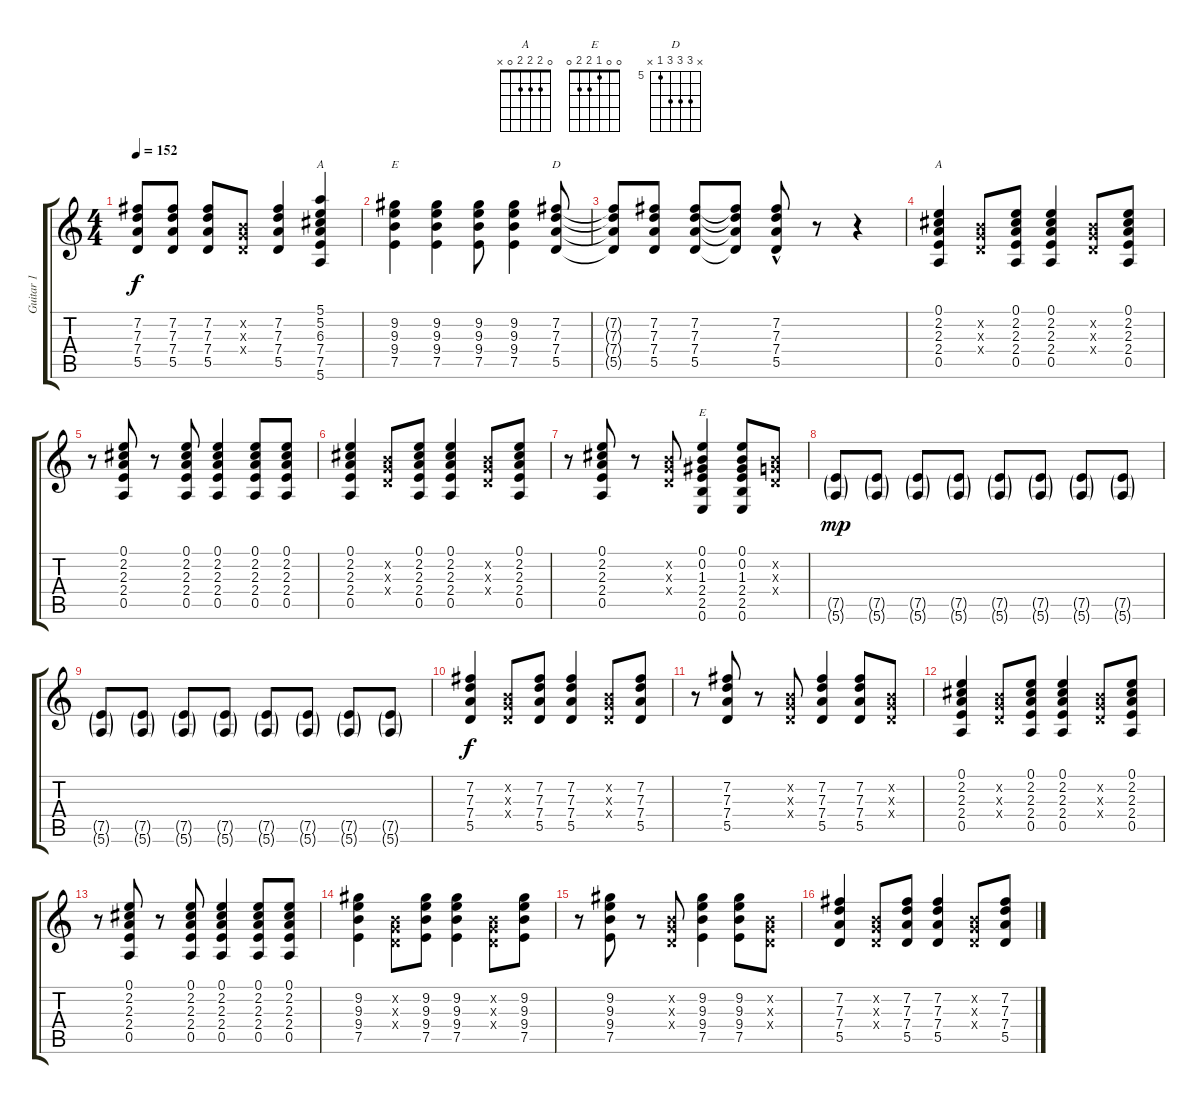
\track ("Guitar 1" "Guitar 1") {instrument distortionguitar}
\staff {score tabs}
\tuning (E4 B3 G3 D3 A2 E2) {hide}
\chord ("A" 5 5 6 7 7 5) {firstfret 5}
\chord ("E" x 9 9 9 7 x) {firstfret 7}
\chord ("D" x 7 7 7 5 x) {firstfret 5}
\chord ("A" 0 2 2 2 0 x)
\chord ("E" 0 0 1 2 2 0)
\ts (4 4)
\tempo 152
\clef g2
\ks c
(7.2{t} 7.3{t} 7.4{t} 5.5{t}).8{dy f} (7.2 7.3 7.4 5.5).8 (7.2 7.3 7.4 5.5).8 (0.2{x} 0.3{x} 0.4{x}).8 (7.2 7.3 7.4 5.5).4 (5.1 5.2 6.3 7.4 7.5 5.6).4{ch "A"} |
(9.2 9.3 9.4 7.5).4{ch "E"} (9.2 9.3 9.4 7.5).4 (9.2 9.3 9.4 7.5).8 (9.2 9.3 9.4 7.5).4 (7.2 7.3 7.4 5.5).8{ch "D"} |
(7.2{t} 7.3{t} 7.4{t} 5.5{t}).8 (7.2 7.3 7.4 5.5).8 (7.2 7.3 7.4 5.5).8 (7.2{t} 7.3{t} 7.4{t} 5.5{t}).8 (7.2 7.3{hac} 7.4 5.5).8 r.8 r.4 |
(0.1 2.2 2.3 2.4 0.5).4{ch "A"} (0.2{x} 0.3{x} 0.4{x}).8 (0.1 2.2 2.3 2.4 0.5).8 (0.1 2.2 2.3 2.4 0.5).4 (0.2{x} 0.3{x} 0.4{x}).8 (0.1 2.2 2.3 2.4 0.5).8 |
r.8 (0.1 2.2 2.3 2.4 0.5).8 r.8 (0.1 2.2 2.3 2.4 0.5).8 (0.1 2.2 2.3 2.4 0.5).4 (0.1 2.2 2.3 2.4 0.5).8 (0.1 2.2 2.3 2.4 0.5).8 |
(0.1 2.2 2.3 2.4 0.5).4 (0.2{x} 0.3{x} 0.4{x}).8 (0.1 2.2 2.3 2.4 0.5).8 (0.1 2.2 2.3 2.4 0.5).4 (0.2{x} 0.3{x} 0.4{x}).8 (0.1 2.2 2.3 2.4 0.5).8 |
r.8 (0.1 2.2 2.3 2.4 0.5).8 r.8 (0.2{x} 0.3{x} 0.4{x}).8 (0.1 0.2 1.3 2.4 2.5 0.6).4{ch "E"} (0.1 0.2 1.3 2.4 2.5 0.6).8 (0.2{x} 0.3{x} 0.4{x}).8 |
(7.5{g} 5.6{g}).8{dy mp instrument electricguitarmuted} (7.5{g} 5.6{g}).8 (7.5{g} 5.6{g}).8 (7.5{g} 5.6{g}).8 (7.5{g} 5.6{g}).8 (7.5{g} 5.6{g}).8 (7.5{g} 5.6{g}).8 (7.5{g} 5.6{g}).8 |
(7.5{g} 5.6{g}).8 (7.5{g} 5.6{g}).8 (7.5{g} 5.6{g}).8 (7.5{g} 5.6{g}).8 (7.5{g} 5.6{g}).8 (7.5{g} 5.6{g}).8 (7.5{g} 5.6{g}).8 (7.5{g} 5.6{g}).8 |
(7.2 7.3 7.4 5.5).4{dy f instrument overdrivenguitar} (0.2{x} 0.3{x} 0.4{x}).8 (7.2 7.3 7.4 5.5).8 (7.2 7.3 7.4 5.5).4 (0.2{x} 0.3{x} 0.4{x}).8 (7.2 7.3 7.4 5.5).8 |
r.8 (7.2 7.3 7.4 5.5).8 r.8 (0.2{x} 0.3{x} 0.4{x}).8 (7.2 7.3 7.4 5.5).4 (7.2 7.3 7.4 5.5).8 (0.2{x} 0.3{x} 0.4{x}).8 |
(0.1 2.2 2.3 2.4 0.5).4 (0.2{x} 0.3{x} 0.4{x}).8 (0.1 2.2 2.3 2.4 0.5).8 (0.1 2.2 2.3 2.4 0.5).4 (0.2{x} 0.3{x} 0.4{x}).8 (0.1 2.2 2.3 2.4 0.5).8 |
r.8 (0.1 2.2 2.3 2.4 0.5).8 r.8 (0.1 2.2 2.3 2.4 0.5).8 (0.1 2.2 2.3 2.4 0.5).4 (0.1 2.2 2.3 2.4 0.5).8 (0.1 2.2 2.3 2.4 0.5).8 |
(9.2 9.3 9.4 7.5).4 (0.2{x} 0.3{x} 0.4{x}).8 (9.2 9.3 9.4 7.5).8 (9.2 9.3 9.4 7.5).4 (0.2{x} 0.3{x} 0.4{x}).8 (9.2 9.3 9.4 7.5).8 |
r.8 (9.2 9.3 9.4 7.5).8 r.8 (0.2{x} 0.3{x} 0.4{x}).8 (9.2 9.3 9.4 7.5).4 (9.2 9.3 9.4 7.5).8 (0.2{x} 0.3{x} 0.4{x}).8 |
(7.2 7.3 7.4 5.5).4 (0.2{x} 0.3{x} 0.4{x}).8 (7.2 7.3 7.4 5.5).8 (7.2 7.3 7.4 5.5).4 (0.2{x} 0.3{x} 0.4{x}).8 (7.2 7.3 7.4 5.5).8
